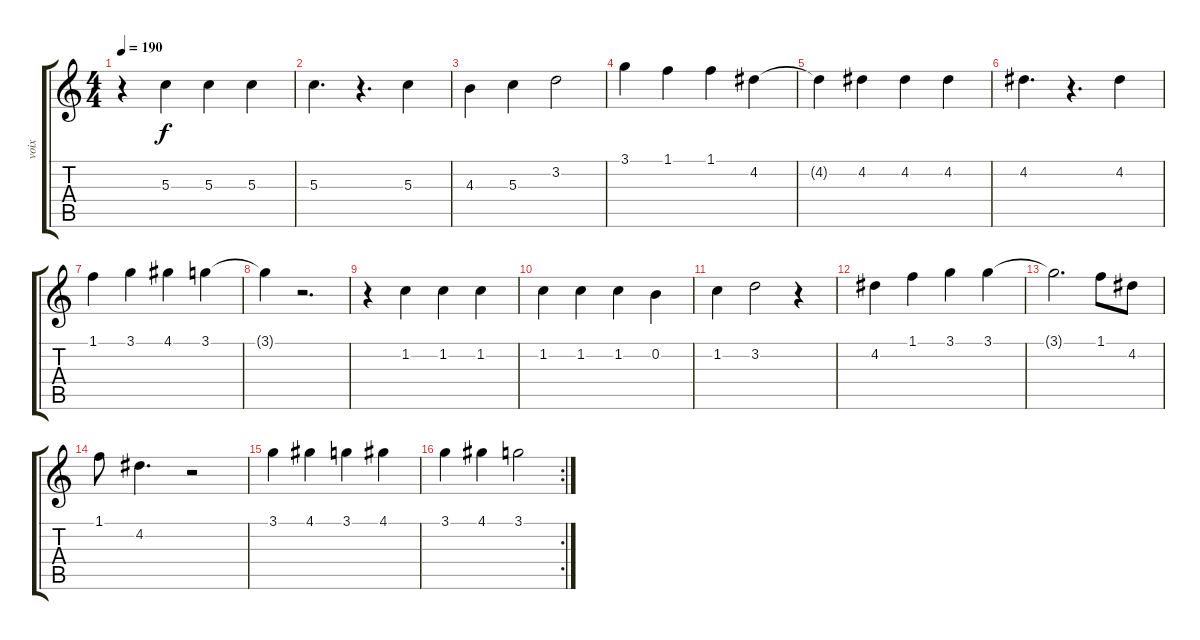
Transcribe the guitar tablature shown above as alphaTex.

\track ("voix" "voix") {instrument acousticguitarsteel}
\staff {score tabs}
\tuning (E4 B3 G3 D3 A2 E2) {hide}
\ts (4 4)
\tempo 190
\clef g2
\ks c
r.4{dy f} 5.3.4 5.3.4 5.3.4 |
5.3.4{d} r.4{d} 5.3.4 |
4.3.4 5.3.4 3.2.2 |
3.1.4 1.1.4 1.1.4 4.2.4 |
4.2{t}.4 4.2.4 4.2.4 4.2.4 |
4.2.4{d} r.4{d} 4.2.4 |
1.1.4 3.1.4 4.1.4 3.1.4 |
3.1{t}.4 r.2{d} |
r.4 1.2.4 1.2.4 1.2.4 |
1.2.4 1.2.4 1.2.4 0.2.4 |
1.2.4 3.2.2 r.4 |
4.2.4 1.1.4 3.1.4 3.1.4 |
3.1{t}.2{d} 1.1.8 4.2.8 |
1.1.8 4.2.4{d} r.2 |
3.1.4 4.1.4 3.1.4 4.1.4 |
\rc 2
3.1.4 4.1.4 3.1.2
